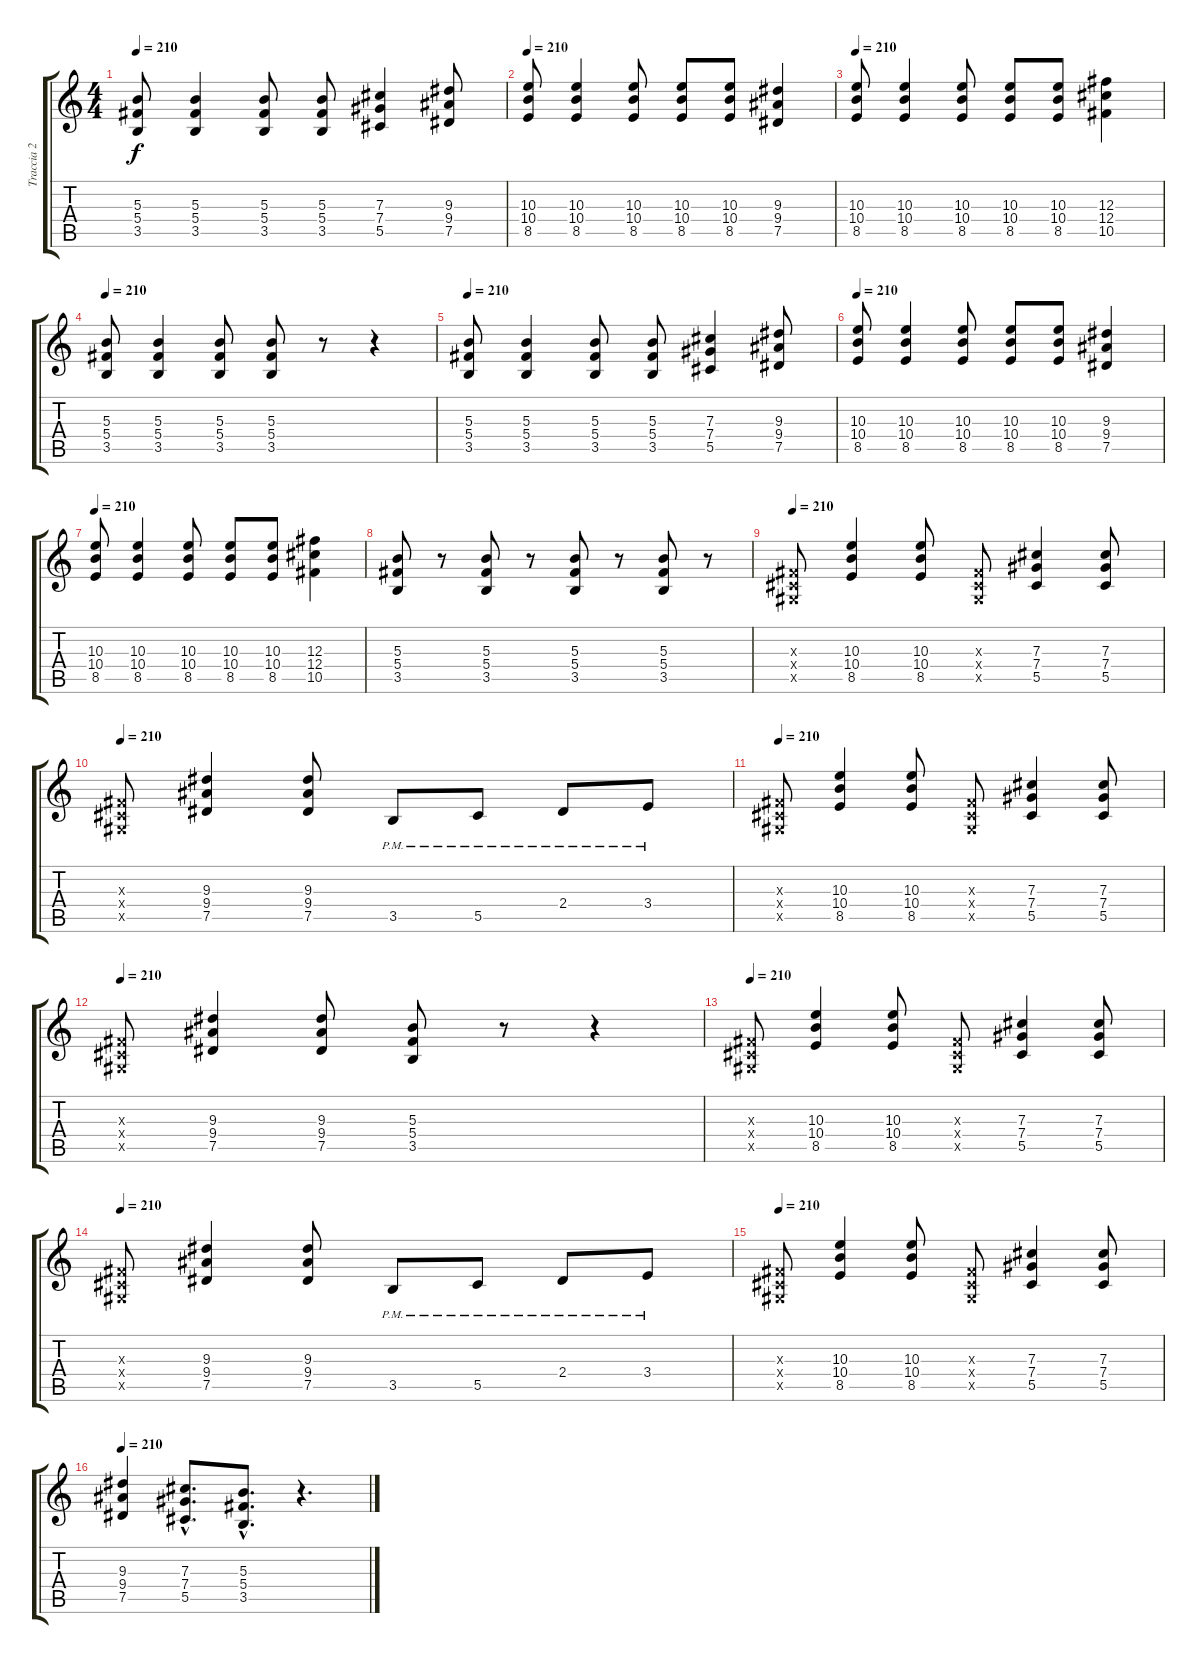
\track ("Traccia 2" "Traccia 2") {instrument distortionguitar}
\staff {score tabs}
\tuning (Eb4 Bb3 Gb3 Db3 Ab2 Eb2) {hide}
\ts (4 4)
\tempo 210
\clef g2
\ks c
(5.3 5.4 3.5).8{dy f} (5.3 5.4 3.5).4 (5.3 5.4 3.5).8 (5.3 5.4 3.5).8 (7.3 7.4 5.5).4 (9.3 9.4 7.5).8 |
\tempo 210
(10.3 10.4 8.5).8 (10.3 10.4 8.5).4 (10.3 10.4 8.5).8 (10.3 10.4 8.5).8 (10.3 10.4 8.5).8 (9.3 9.4 7.5).4 |
\tempo 210
(10.3 10.4 8.5).8 (10.3 10.4 8.5).4 (10.3 10.4 8.5).8 (10.3 10.4 8.5).8 (10.3 10.4 8.5).8 (12.3 12.4 10.5).4 |
\tempo 210
(5.3 5.4 3.5).8 (5.3 5.4 3.5).4 (5.3 5.4 3.5).8 (5.3 5.4 3.5).8 r.8 r.4 |
\tempo 210
(5.3 5.4 3.5).8 (5.3 5.4 3.5).4 (5.3 5.4 3.5).8 (5.3 5.4 3.5).8 (7.3 7.4 5.5).4 (9.3 9.4 7.5).8 |
\tempo 210
(10.3 10.4 8.5).8 (10.3 10.4 8.5).4 (10.3 10.4 8.5).8 (10.3 10.4 8.5).8 (10.3 10.4 8.5).8 (9.3 9.4 7.5).4 |
\tempo 210
(10.3 10.4 8.5).8 (10.3 10.4 8.5).4 (10.3 10.4 8.5).8 (10.3 10.4 8.5).8 (10.3 10.4 8.5).8 (12.3 12.4 10.5).4 |
(5.3 5.4 3.5).8 r.8 (5.3 5.4 3.5).8 r.8 (5.3 5.4 3.5).8 r.8 (5.3 5.4 3.5).8 r.8 |
\tempo 210
(0.3{x} 0.4{x} 0.5{x}).8 (10.3 10.4 8.5).4 (10.3 10.4 8.5).8 (0.3{x} 0.4{x} 0.5{x}).8 (7.3 7.4 5.5).4 (7.3 7.4 5.5).8 |
\tempo 210
(0.3{x} 0.4{x} 0.5{x}).8 (9.3 9.4 7.5).4 (9.3 9.4 7.5).8 3.5{pm}.8 5.5{pm}.8 2.4{pm}.8 3.4{pm}.8 |
\tempo 210
(0.3{x} 0.4{x} 0.5{x}).8 (10.3 10.4 8.5).4 (10.3 10.4 8.5).8 (0.3{x} 0.4{x} 0.5{x}).8 (7.3 7.4 5.5).4 (7.3 7.4 5.5).8 |
\tempo 210
(0.3{x} 0.4{x} 0.5{x}).8 (9.3 9.4 7.5).4 (9.3 9.4 7.5).8 (5.3 5.4 3.5).8 r.8 r.4 |
\tempo 210
(0.3{x} 0.4{x} 0.5{x}).8 (10.3 10.4 8.5).4 (10.3 10.4 8.5).8 (0.3{x} 0.4{x} 0.5{x}).8 (7.3 7.4 5.5).4 (7.3 7.4 5.5).8 |
\tempo 210
(0.3{x} 0.4{x} 0.5{x}).8 (9.3 9.4 7.5).4 (9.3 9.4 7.5).8 3.5{pm}.8 5.5{pm}.8 2.4{pm}.8 3.4{pm}.8 |
\tempo 210
(0.3{x} 0.4{x} 0.5{x}).8 (10.3 10.4 8.5).4 (10.3 10.4 8.5).8 (0.3{x} 0.4{x} 0.5{x}).8 (7.3 7.4 5.5).4 (7.3 7.4 5.5).8 |
\tempo 210
(9.3 9.4 7.5).4 (7.3{hac} 7.4{hac} 5.5{hac}).8{d} (5.3{hac} 5.4{hac} 3.5{hac}).8{d} r.4{d}
